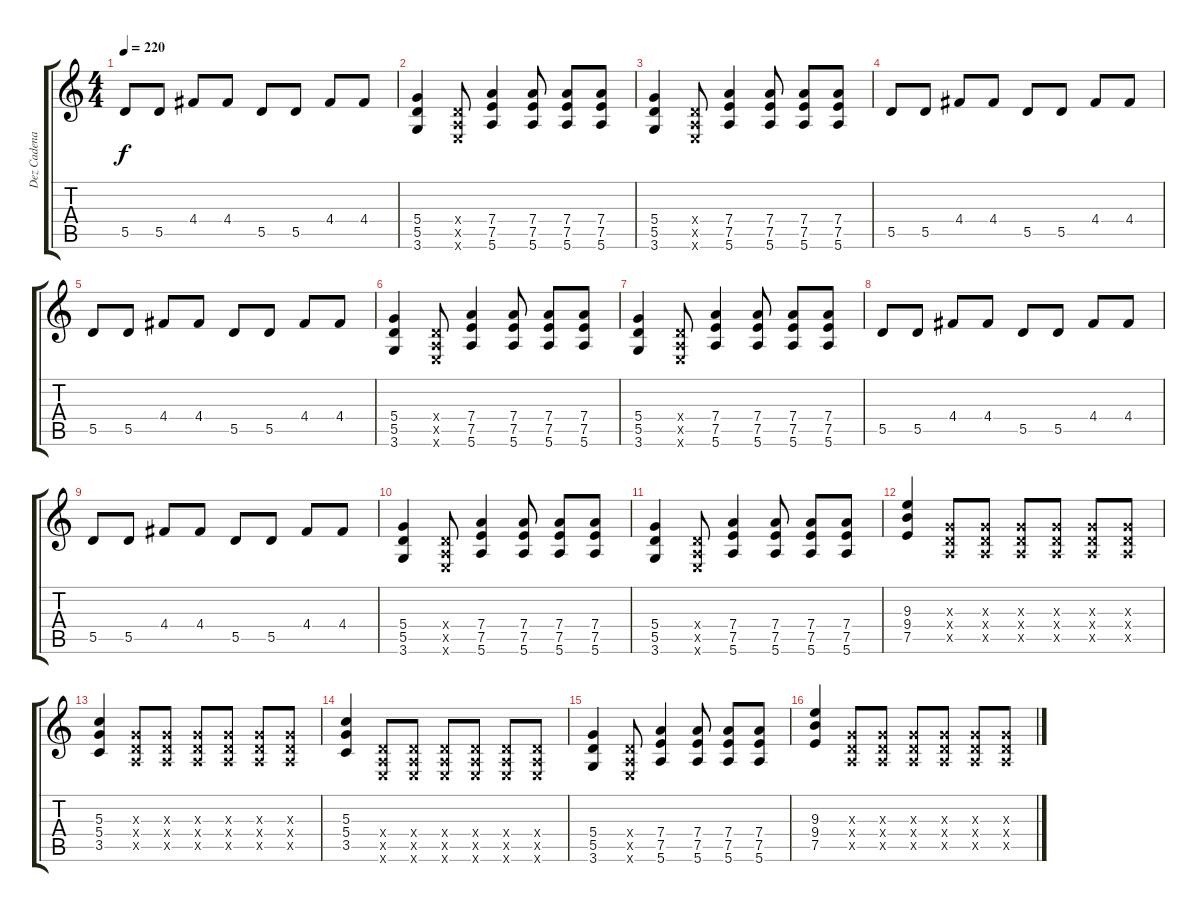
\track ("Dez Cadena" "Dez Cadena") {instrument distortionguitar}
\staff {score tabs}
\tuning (E4 B3 G3 D3 A2 E2) {hide}
\ts (4 4)
\tempo 220
\clef g2
\ks c
5.5.8{dy f} 5.5.8 4.4.8 4.4.8 5.5.8 5.5.8 4.4.8 4.4.8 |
(5.4 5.5 3.6).4 (0.4{x} 0.5{x} 0.6{x}).8 (7.4 7.5 5.6).4 (7.4 7.5 5.6).8 (7.4 7.5 5.6).8 (7.4 7.5 5.6).8 |
(5.4 5.5 3.6).4 (0.4{x} 0.5{x} 0.6{x}).8 (7.4 7.5 5.6).4 (7.4 7.5 5.6).8 (7.4 7.5 5.6).8 (7.4 7.5 5.6).8 |
5.5.8 5.5.8 4.4.8 4.4.8 5.5.8 5.5.8 4.4.8 4.4.8 |
5.5.8 5.5.8 4.4.8 4.4.8 5.5.8 5.5.8 4.4.8 4.4.8 |
(5.4 5.5 3.6).4 (0.4{x} 0.5{x} 0.6{x}).8 (7.4 7.5 5.6).4 (7.4 7.5 5.6).8 (7.4 7.5 5.6).8 (7.4 7.5 5.6).8 |
(5.4 5.5 3.6).4 (0.4{x} 0.5{x} 0.6{x}).8 (7.4 7.5 5.6).4 (7.4 7.5 5.6).8 (7.4 7.5 5.6).8 (7.4 7.5 5.6).8 |
5.5.8 5.5.8 4.4.8 4.4.8 5.5.8 5.5.8 4.4.8 4.4.8 |
5.5.8 5.5.8 4.4.8 4.4.8 5.5.8 5.5.8 4.4.8 4.4.8 |
(5.4 5.5 3.6).4 (0.4{x} 0.5{x} 0.6{x}).8 (7.4 7.5 5.6).4 (7.4 7.5 5.6).8 (7.4 7.5 5.6).8 (7.4 7.5 5.6).8 |
(5.4 5.5 3.6).4 (0.4{x} 0.5{x} 0.6{x}).8 (7.4 7.5 5.6).4 (7.4 7.5 5.6).8 (7.4 7.5 5.6).8 (7.4 7.5 5.6).8 |
(9.3 9.4 7.5).4 (0.3{x} 0.4{x} 0.5{x}).8 (0.3{x} 0.4{x} 0.5{x}).8 (0.3{x} 0.4{x} 0.5{x}).8 (0.3{x} 0.4{x} 0.5{x}).8 (0.3{x} 0.4{x} 0.5{x}).8 (0.3{x} 0.4{x} 0.5{x}).8 |
(5.3 5.4 3.5).4 (0.3{x} 0.4{x} 0.5{x}).8 (0.3{x} 0.4{x} 0.5{x}).8 (0.3{x} 0.4{x} 0.5{x}).8 (0.3{x} 0.4{x} 0.5{x}).8 (0.3{x} 0.4{x} 0.5{x}).8 (0.3{x} 0.4{x} 0.5{x}).8 |
(5.3 5.4 3.5).4 (0.4{x} 0.5{x} 0.6{x}).8 (0.4{x} 0.5{x} 0.6{x}).8 (0.4{x} 0.5{x} 0.6{x}).8 (0.4{x} 0.5{x} 0.6{x}).8 (0.4{x} 0.5{x} 0.6{x}).8 (0.4{x} 0.5{x} 0.6{x}).8 |
(5.4 5.5 3.6).4 (0.4{x} 0.5{x} 0.6{x}).8 (7.4 7.5 5.6).4 (7.4 7.5 5.6).8 (7.4 7.5 5.6).8 (7.4 7.5 5.6).8 |
(9.3 9.4 7.5).4 (0.3{x} 0.4{x} 0.5{x}).8 (0.3{x} 0.4{x} 0.5{x}).8 (0.3{x} 0.4{x} 0.5{x}).8 (0.3{x} 0.4{x} 0.5{x}).8 (0.3{x} 0.4{x} 0.5{x}).8 (0.3{x} 0.4{x} 0.5{x}).8
